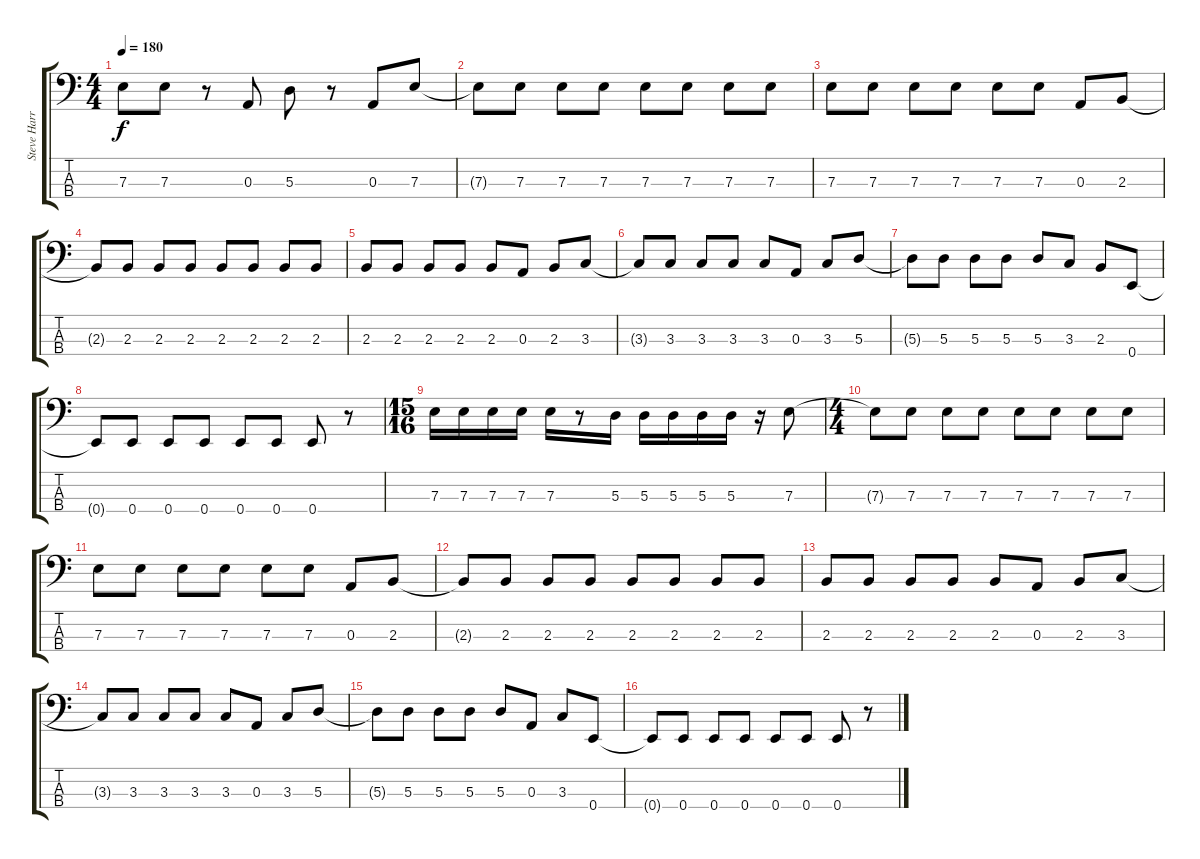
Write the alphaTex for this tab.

\track ("Steve Harris - Bass" "Steve Harr") {instrument electricbassfinger}
\staff {score tabs}
\tuning (G2 D2 A1 E1) {hide}
\ts (4 4)
\tempo 180
\clef f4
\ks c
7.3.8{dy f} 7.3.8 r.8 0.3.8 5.3.8 r.8 0.3.8 7.3.8 |
7.3{t}.8 7.3.8 7.3.8 7.3.8 7.3.8 7.3.8 7.3.8 7.3.8 |
7.3.8 7.3.8 7.3.8 7.3.8 7.3.8 7.3.8 0.3.8 2.3.8 |
2.3{t}.8 2.3.8 2.3.8 2.3.8 2.3.8 2.3.8 2.3.8 2.3.8 |
2.3.8 2.3.8 2.3.8 2.3.8 2.3.8 0.3.8 2.3.8 3.3.8 |
3.3{t}.8 3.3.8 3.3.8 3.3.8 3.3.8 0.3.8 3.3.8 5.3.8 |
5.3{t}.8 5.3.8 5.3.8 5.3.8 5.3.8 3.3.8 2.3.8 0.4.8 |
0.4{t}.8 0.4.8 0.4.8 0.4.8 0.4.8 0.4.8 0.4.8 r.8 |
\ts (15 16)
7.3.16 7.3.16 7.3.16 7.3.16 7.3.16 r.8 5.3.16 5.3.16 5.3.16 5.3.16 5.3.16 r.16 7.3.8 |
\ts (4 4)
7.3{t}.8 7.3.8 7.3.8 7.3.8 7.3.8 7.3.8 7.3.8 7.3.8 |
7.3.8 7.3.8 7.3.8 7.3.8 7.3.8 7.3.8 0.3.8 2.3.8 |
2.3{t}.8 2.3.8 2.3.8 2.3.8 2.3.8 2.3.8 2.3.8 2.3.8 |
2.3.8 2.3.8 2.3.8 2.3.8 2.3.8 0.3.8 2.3.8 3.3.8 |
3.3{t}.8 3.3.8 3.3.8 3.3.8 3.3.8 0.3.8 3.3.8 5.3.8 |
5.3{t}.8 5.3.8 5.3.8 5.3.8 5.3.8 0.3.8 3.3.8 0.4.8 |
0.4{t}.8 0.4.8 0.4.8 0.4.8 0.4.8 0.4.8 0.4.8 r.8
